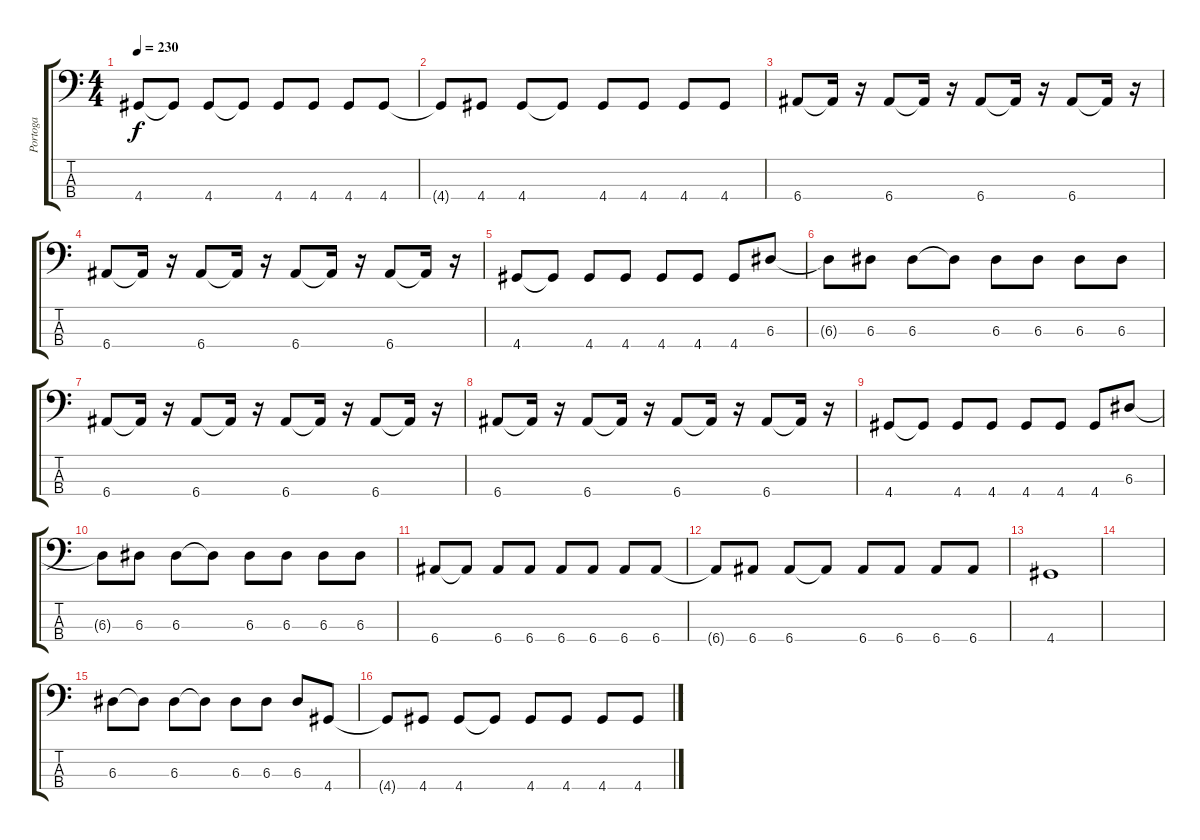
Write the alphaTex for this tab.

\track ("Portoga" "Portoga") {instrument electricbassfinger}
\staff {score tabs}
\tuning (G2 D2 A1 E1) {hide}
\ts (4 4)
\tempo 230
\clef f4
\ks c
4.4.8{dy f} 4.4{t}.8 4.4.8 4.4{t}.8 4.4.8 4.4.8 4.4.8 4.4.8 |
4.4{t}.8 4.4.8 4.4.8 4.4{t}.8 4.4.8 4.4.8 4.4.8 4.4.8 |
6.4.8 6.4{t}.16 r.16 6.4.8 6.4{t}.16 r.16 6.4.8 6.4{t}.16 r.16 6.4.8 6.4{t}.16 r.16 |
6.4.8 6.4{t}.16 r.16 6.4.8 6.4{t}.16 r.16 6.4.8 6.4{t}.16 r.16 6.4.8 6.4{t}.16 r.16 |
4.4.8 4.4{t}.8 4.4.8 4.4.8 4.4.8 4.4.8 4.4.8 6.3.8 |
6.3{t}.8 6.3.8 6.3.8 6.3{t}.8 6.3.8 6.3.8 6.3.8 6.3.8 |
6.4.8 6.4{t}.16 r.16 6.4.8 6.4{t}.16 r.16 6.4.8 6.4{t}.16 r.16 6.4.8 6.4{t}.16 r.16 |
6.4.8 6.4{t}.16 r.16 6.4.8 6.4{t}.16 r.16 6.4.8 6.4{t}.16 r.16 6.4.8 6.4{t}.16 r.16 |
4.4.8 4.4{t}.8 4.4.8 4.4.8 4.4.8 4.4.8 4.4.8 6.3.8 |
6.3{t}.8 6.3.8 6.3.8 6.3{t}.8 6.3.8 6.3.8 6.3.8 6.3.8 |
6.4.8 6.4{t}.8 6.4.8 6.4.8 6.4.8 6.4.8 6.4.8 6.4.8 |
6.4{t}.8 6.4.8 6.4.8 6.4{t}.8 6.4.8 6.4.8 6.4.8 6.4.8 |
4.4.1 |
|
6.3.8 6.3{t}.8 6.3.8 6.3{t}.8 6.3.8 6.3.8 6.3.8 4.4.8 |
4.4{t}.8 4.4.8 4.4.8 4.4{t}.8 4.4.8 4.4.8 4.4.8 4.4.8
